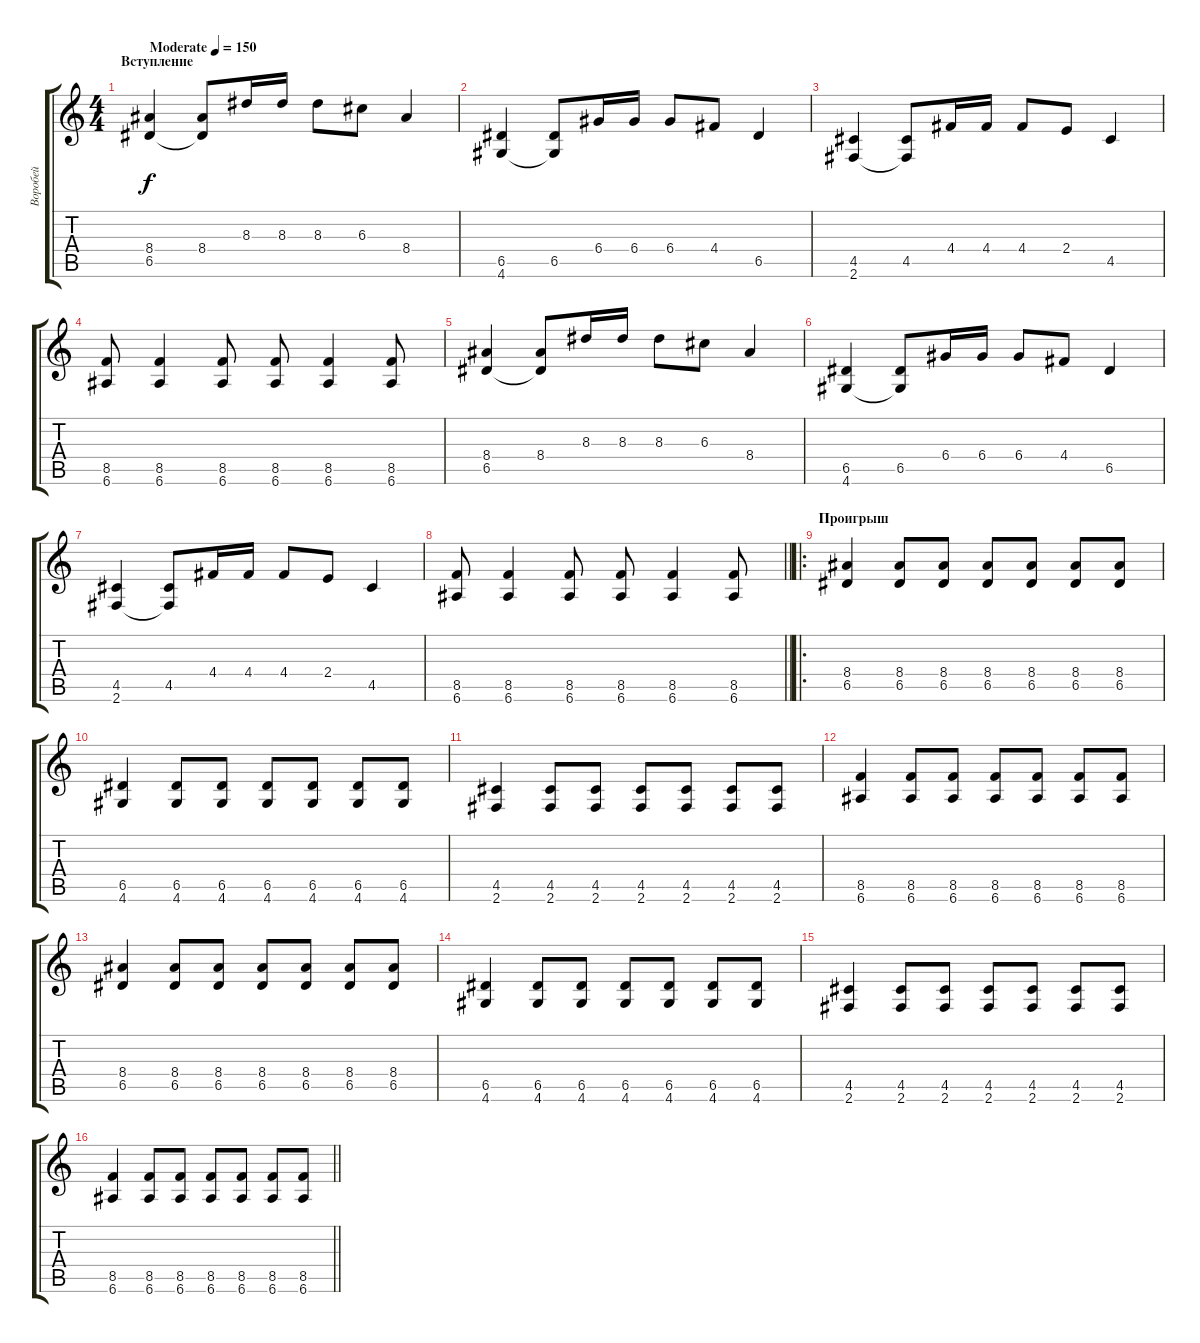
\track ("Воробей" "Воробей") {instrument overdrivenguitar}
\staff {score tabs}
\tuning (E4 B3 G3 D3 A2 E2) {hide}
\ts (4 4)
\section ("" "Вступление")
\tempo (150 "Moderate")
\clef g2
\ks c
(8.4 6.5).4{dy f instrument overdrivenguitar} (8.4 6.5{t}).8 8.3.16 8.3.16 8.3.8 6.3.8 8.4.4 |
(6.5 4.6).4 (6.5 4.6{t}).8 6.4.16 6.4.16 6.4.8 4.4.8 6.5.4 |
(4.5 2.6).4 (4.5 2.6{t}).8 4.4.16 4.4.16 4.4.8 2.4.8 4.5.4 |
(8.5 6.6).8 (8.5 6.6).4 (8.5 6.6).8 (8.5 6.6).8 (8.5 6.6).4 (8.5 6.6).8 |
(8.4 6.5).4 (8.4 6.5{t}).8 8.3.16 8.3.16 8.3.8 6.3.8 8.4.4 |
(6.5 4.6).4 (6.5 4.6{t}).8 6.4.16 6.4.16 6.4.8 4.4.8 6.5.4 |
(4.5 2.6).4 (4.5 2.6{t}).8 4.4.16 4.4.16 4.4.8 2.4.8 4.5.4 |
\barLineRight lightlight
(8.5 6.6).8 (8.5 6.6).4 (8.5 6.6).8 (8.5 6.6).8 (8.5 6.6).4 (8.5 6.6).8 |
\ro
\section ("" "Проигрыш")
(8.4 6.5).4 (8.4 6.5).8 (8.4 6.5).8 (8.4 6.5).8 (8.4 6.5).8 (8.4 6.5).8 (8.4 6.5).8 |
(6.5 4.6).4 (6.5 4.6).8 (6.5 4.6).8 (6.5 4.6).8 (6.5 4.6).8 (6.5 4.6).8 (6.5 4.6).8 |
(4.5 2.6).4 (4.5 2.6).8 (4.5 2.6).8 (4.5 2.6).8 (4.5 2.6).8 (4.5 2.6).8 (4.5 2.6).8 |
(8.5 6.6).4 (8.5 6.6).8 (8.5 6.6).8 (8.5 6.6).8 (8.5 6.6).8 (8.5 6.6).8 (8.5 6.6).8 |
(8.4 6.5).4 (8.4 6.5).8 (8.4 6.5).8 (8.4 6.5).8 (8.4 6.5).8 (8.4 6.5).8 (8.4 6.5).8 |
(6.5 4.6).4 (6.5 4.6).8 (6.5 4.6).8 (6.5 4.6).8 (6.5 4.6).8 (6.5 4.6).8 (6.5 4.6).8 |
(4.5 2.6).4 (4.5 2.6).8 (4.5 2.6).8 (4.5 2.6).8 (4.5 2.6).8 (4.5 2.6).8 (4.5 2.6).8 |
\barLineRight lightlight
(8.5 6.6).4 (8.5 6.6).8 (8.5 6.6).8 (8.5 6.6).8 (8.5 6.6).8 (8.5 6.6).8 (8.5 6.6).8
